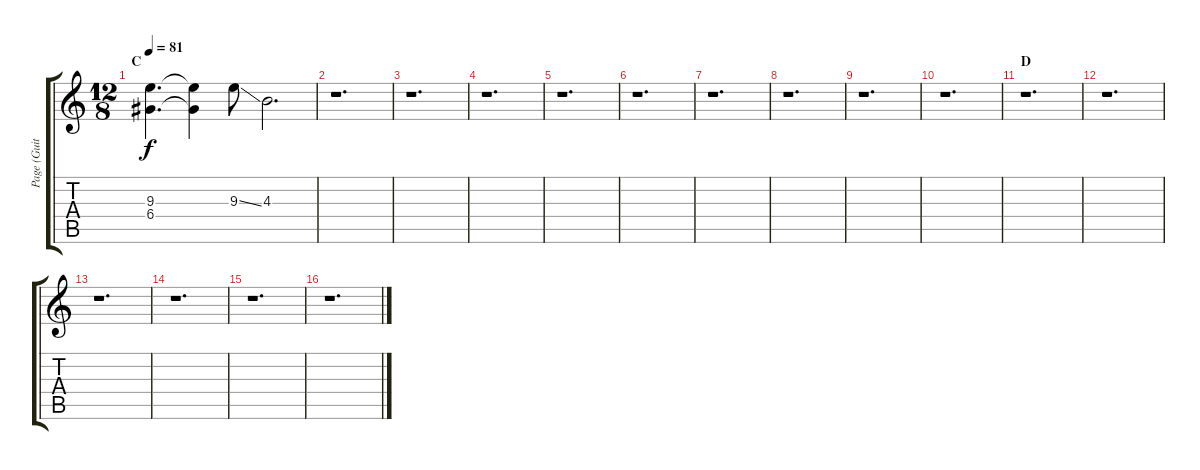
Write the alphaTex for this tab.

\track ("Page (Guitar Solo)" "Page (Guit") {instrument distortionguitar}
\staff {score tabs}
\tuning (E4 B3 G3 D3 A2 E2) {hide}
\ts (12 8)
\section ("" "C")
\tempo 81
\clef g2
\ks c
(9.3 6.4).4{d dy f} (9.3{t} 6.4{t}).4 9.3{ss}.8 4.3.2{d} |
r.1{d} |
r.1{d} |
r.1{d} |
r.1{d} |
r.1{d} |
r.1{d} |
r.1{d} |
r.1{d} |
r.1{d} |
\section ("" "D")
r.1{d} |
r.1{d} |
r.1{d} |
r.1{d} |
r.1{d} |
r.1{d}
